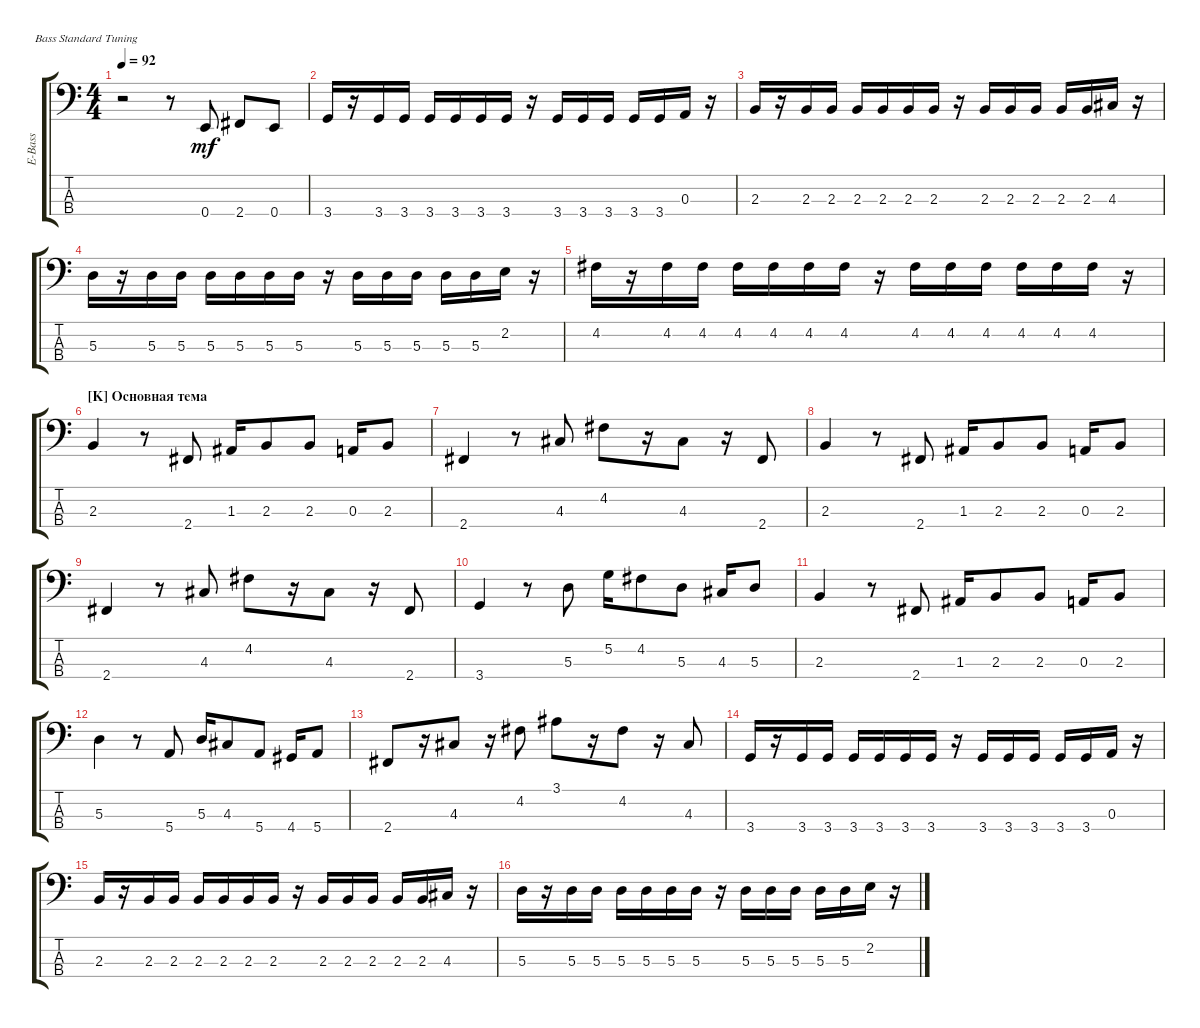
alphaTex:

\track ("Electric Bass" "E-Bass") {instrument electricbassfinger}
\staff {score tabs}
\tuning (G2 D2 A1 E1)
\ts (4 4)
\tempo 92
\clef f4
\ks c
r.2{dy mf} r.8 0.4.8 2.4.8 0.4.8 |
3.4.16 r.16 3.4.16 3.4.16 3.4.16 3.4.16 3.4.16 3.4.16 r.16 3.4.16 3.4.16 3.4.16 3.4.16 3.4.16 0.3.16 r.16 |
2.3.16 r.16 2.3.16 2.3.16 2.3.16 2.3.16 2.3.16 2.3.16 r.16 2.3.16 2.3.16 2.3.16 2.3.16 2.3.16 4.3.16 r.16 |
5.3.16 r.16 5.3.16 5.3.16 5.3.16 5.3.16 5.3.16 5.3.16 r.16 5.3.16 5.3.16 5.3.16 5.3.16 5.3.16 2.2.16 r.16 |
4.2.16 r.16 4.2.16 4.2.16 4.2.16 4.2.16 4.2.16 4.2.16 r.16 4.2.16 4.2.16 4.2.16 4.2.16 4.2.16 4.2.16 r.16 |
\section ("K" "Основная тема")
2.3.4 r.8 2.4.8 1.3.16 2.3.8 2.3.8 0.3.16 2.3.8 |
2.4.4 r.8 4.3.8 4.2.8 r.16 4.3.8 r.16 2.4.8 |
2.3.4 r.8 2.4.8 1.3.16 2.3.8 2.3.8 0.3.16 2.3.8 |
2.4.4 r.8 4.3.8 4.2.8 r.16 4.3.8 r.16 2.4.8 |
3.4.4 r.8 5.3.8 5.2.16 4.2.8 5.3.8 4.3.16 5.3.8 |
2.3.4 r.8 2.4.8 1.3.16 2.3.8 2.3.8 0.3.16 2.3.8 |
5.3.4 r.8 5.4.8 5.3.16 4.3.8 5.4.8 4.4.16 5.4.8 |
2.4.8 r.16 4.3.8 r.16 4.2.8 3.1.8 r.16 4.2.8 r.16 4.3.8 |
3.4.16 r.16 3.4.16 3.4.16 3.4.16 3.4.16 3.4.16 3.4.16 r.16 3.4.16 3.4.16 3.4.16 3.4.16 3.4.16 0.3.16 r.16 |
2.3.16 r.16 2.3.16 2.3.16 2.3.16 2.3.16 2.3.16 2.3.16 r.16 2.3.16 2.3.16 2.3.16 2.3.16 2.3.16 4.3.16 r.16 |
5.3.16 r.16 5.3.16 5.3.16 5.3.16 5.3.16 5.3.16 5.3.16 r.16 5.3.16 5.3.16 5.3.16 5.3.16 5.3.16 2.2.16 r.16
